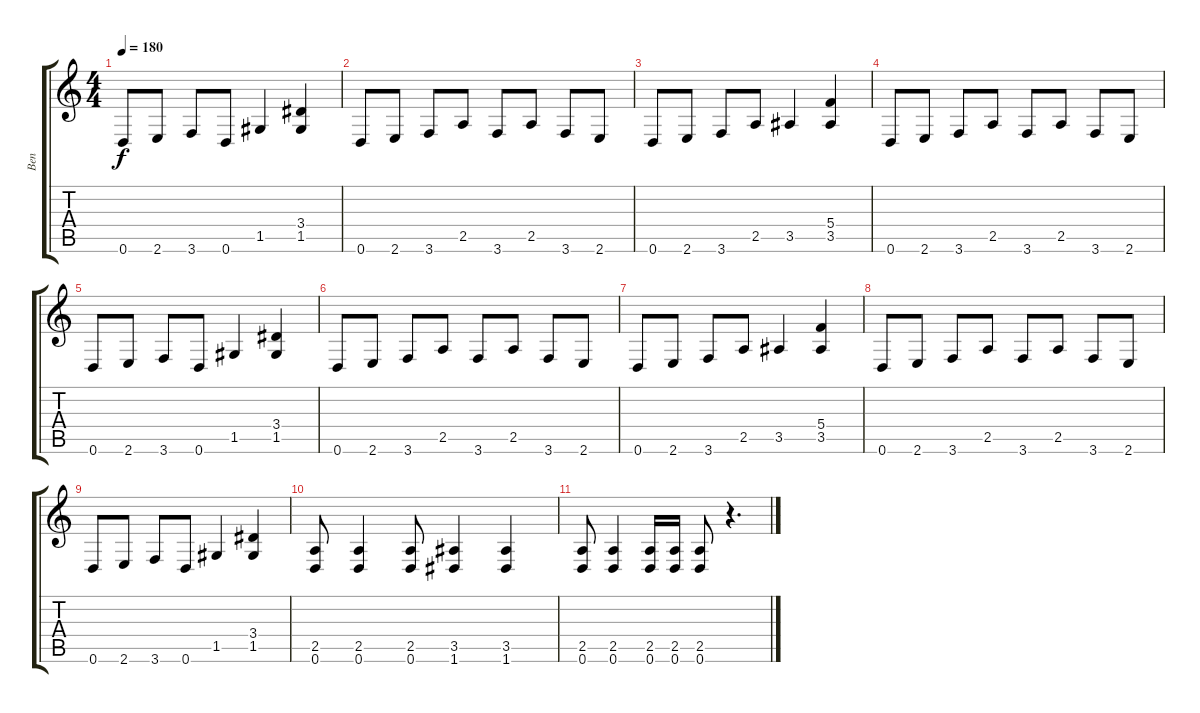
\track ("Ben" "Ben") {instrument distortionguitar}
\staff {score tabs}
\tuning (D4 A3 F3 C3 G2 D2) {hide}
\ts (4 4)
\tempo 180
\clef g2
\ks c
0.6.8{dy f} 2.6.8 3.6.8 0.6.8 1.5.4 (3.4 1.5).4 |
0.6.8 2.6.8 3.6.8 2.5.8 3.6.8 2.5.8 3.6.8 2.6.8 |
0.6.8 2.6.8 3.6.8 2.5.8 3.5.4 (5.4 3.5).4 |
0.6.8 2.6.8 3.6.8 2.5.8 3.6.8 2.5.8 3.6.8 2.6.8 |
0.6.8 2.6.8 3.6.8 0.6.8 1.5.4 (3.4 1.5).4 |
0.6.8 2.6.8 3.6.8 2.5.8 3.6.8 2.5.8 3.6.8 2.6.8 |
0.6.8 2.6.8 3.6.8 2.5.8 3.5.4 (5.4 3.5).4 |
0.6.8 2.6.8 3.6.8 2.5.8 3.6.8 2.5.8 3.6.8 2.6.8 |
0.6.8 2.6.8 3.6.8 0.6.8 1.5.4 (3.4 1.5).4 |
(2.5 0.6).8 (2.5 0.6).4 (2.5 0.6).8 (3.5 1.6).4 (3.5 1.6).4 |
(2.5 0.6).8 (2.5 0.6).4 (2.5 0.6).16 (2.5 0.6).16 (2.5 0.6).8 r.4{d}
